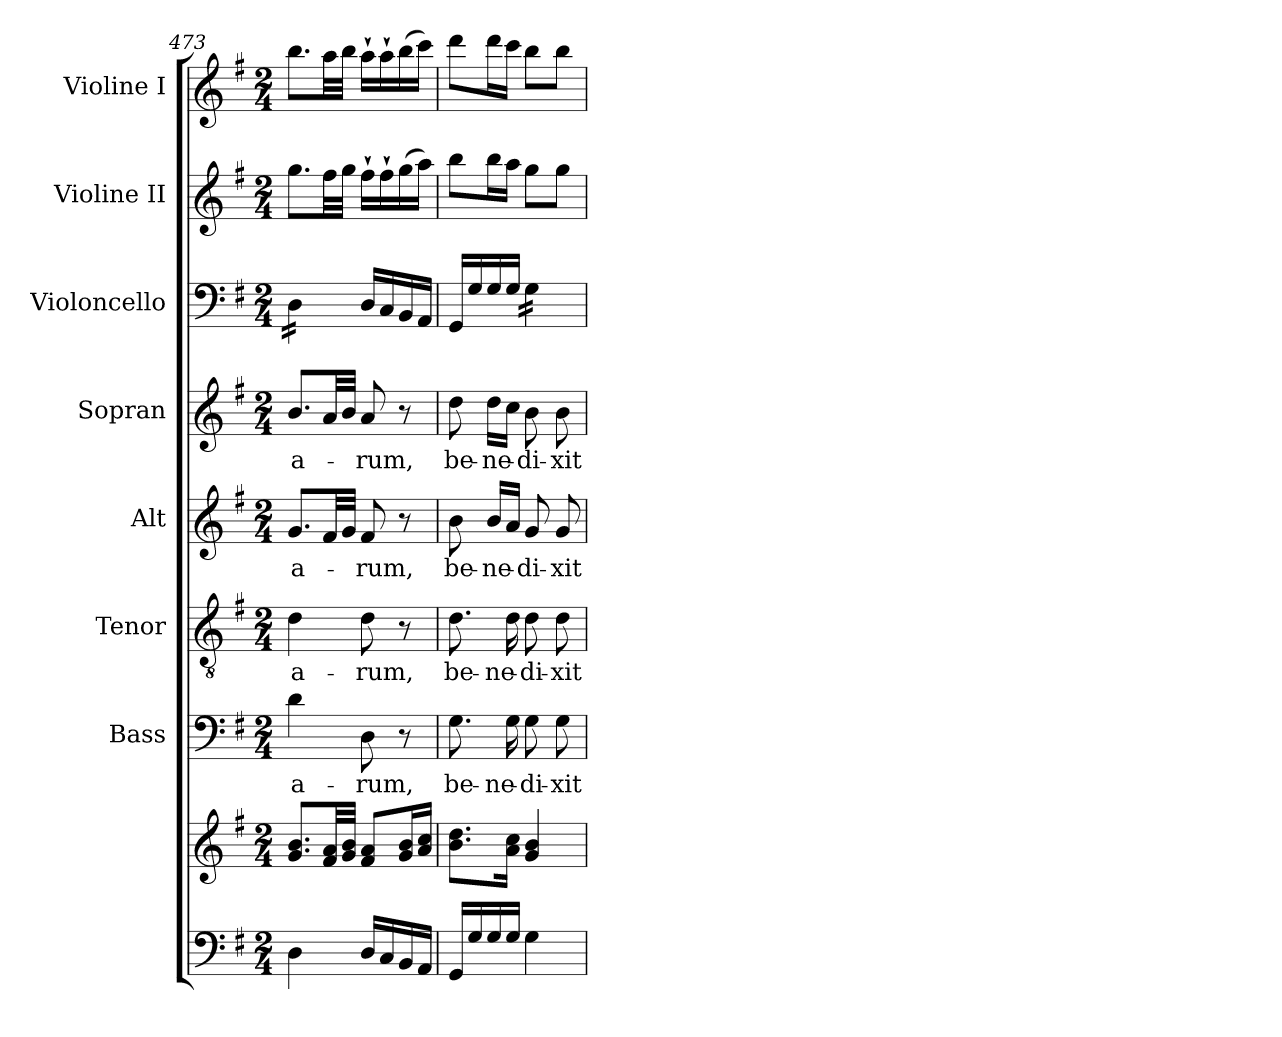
**kern	**kern	**kern	**text	**kern	**text	**kern	**text	**kern	**text	**kern	**kern	**kern
*part8	*part8	*part7	*part7	*part6	*part6	*part5	*part5	*part4	*part4	*part3	*part2	*part1
*staff9	*staff8	*staff7	*staff7	*staff6	*staff6	*staff5	*staff5	*staff4	*staff4	*staff3	*staff2	*staff1
*	*	*I"Bass	*	*I"Tenor	*	*I"Alt	*	*I"Sopran	*	*I"Violoncello	*I"Violine II	*I"Violine I
*	*	*I'B.	*	*I'T.	*	*I'A.	*	*I'S.	*	*I'Vc.	*I'Vl. II	*I'Vl. I
!!LO:PB:g=z
*clefF4	*clefG2	*clefF4	*	*clefGv2	*	*clefG2	*	*clefG2	*	*clefF4	*clefG2	*clefG2
*	*	*	*	*	*	*	*	*	*	*ITrd7c12	*	*
*k[f#]	*k[f#]	*k[f#]	*	*k[f#]	*	*k[f#]	*	*k[f#]	*	*k[f#]	*k[f#]	*k[f#]
*G:	*G:	*G:	*	*G:	*	*G:	*	*G:	*	*G:	*G:	*G:
*M2/4	*M2/4	*M2/4	*	*M2/4	*	*M2/4	*	*M2/4	*	*M2/4	*M2/4	*M2/4
=473	=473	=473	=473	=473	=473	=473	=473	=473	=473	=473	=473	=473
!	!	!	!LO:LY:b	!	!LO:LY:b	!	!LO:LY:b	!	!LO:LY:b	!	!	!
*	*	*	*	*	*	*	*	*	*	*tremolo	*	*
4D\	8.g/ 8.b/L	4d\	-a-	4d\	-a-	8.g/L	-a-	8.b/L	-a-	16DD\LL	8.gg\L	8.bb\L
.	.	.	.	.	.	.	.	.	.	16DD\	.	.
.	.	.	.	.	.	.	.	.	.	16DD\	.	.
.	32f#/ 32a/LL	.	.	.	.	32f#/LL	.	32a/LL	.	16DD\JJ	32ff#\LL	32aa\LL
*	*	*	*	*	*	*	*	*	*	*Xtremolo	*	*
.	32g/ 32b/JJJ	.	.	.	.	32g/JJJ	.	32b/JJJ	.	.	32gg\JJJ	32bb\JJJ
!	!	!	!LO:LY:b	!	!LO:LY:b	!	!LO:LY:b	!	!LO:LY:b	!	!	!
16D/LL	8f#/ 8a/L	8D\	-rum,	8d\	-rum,	8f#/	-rum,	8a/	-rum,	16DD/LL	16ff#`>\LL	16aa`>\LL
16C/	.	.	.	.	.	.	.	.	.	16CC/	16ff#`>\	16aa`>\
16BB/	16g/ 16b/L	8r	.	8r	.	8r	.	8r	.	16BBB/	(>16gg\	(>16bb\
16AA/JJ	16a/ 16cc/JJ	.	.	.	.	.	.	.	.	16AAA/JJ	16aa\JJ)	16ccc\JJ)
=474	=474	=474	=474	=474	=474	=474	=474	=474	=474	=474	=474	=474
!	!	!	!LO:LY:b	!	!LO:LY:b	!	!LO:LY:b	!	!LO:LY:b	!	!	!
16GG/LL	8.b\ 8.dd\L	8.G\	be-	8.d\	be-	8b\	be-	8dd\	be-	16GGG/LL	8bb\L	8ddd\L
16G/	.	.	.	.	.	.	.	.	.	16GG/	.	.
!	!	!	!	!	!	!	!LO:LY:b	!	!LO:LY:b	!	!	!
16G/	.	.	.	.	.	16b/LL	-ne-	16dd\LL	-ne-	16GG/	16bb\L	16ddd\L
!	!	!	!LO:LY:b	!	!LO:LY:b	!	!	!	!	!	!	!
16G/JJ	16a\ 16cc\Jk	16G\	-ne-	16d\	-ne-	16a/JJ	.	16cc\JJ	.	16GG/JJ	16aa\JJ	16ccc\JJ
!	!	!	!LO:LY:b	!	!LO:LY:b	!	!LO:LY:b	!	!LO:LY:b	!	!	!
*	*	*	*	*	*	*	*	*	*	*tremolo	*	*
4G\	4g/ 4b/	8G\	-di-	8d\	-di-	8g/	-di-	8b\	-di-	16GG\LL	8gg\L	8bb\L
.	.	.	.	.	.	.	.	.	.	16GG\	.	.
!	!	!	!LO:LY:b	!	!LO:LY:b	!	!LO:LY:b	!	!LO:LY:b	!	!	!
.	.	8G\	-xit	8d\	-xit	8g/	-xit	8b\	-xit	16GG\	8gg\J	8bb\J
.	.	.	.	.	.	.	.	.	.	16GG\JJ	.	.
*	*	*	*	*	*	*	*	*	*	*Xtremolo	*	*
=	=	=	=	=	=	=	=	=	=	=	=	=
*-	*-	*-	*-	*-	*-	*-	*-	*-	*-	*-	*-	*-
